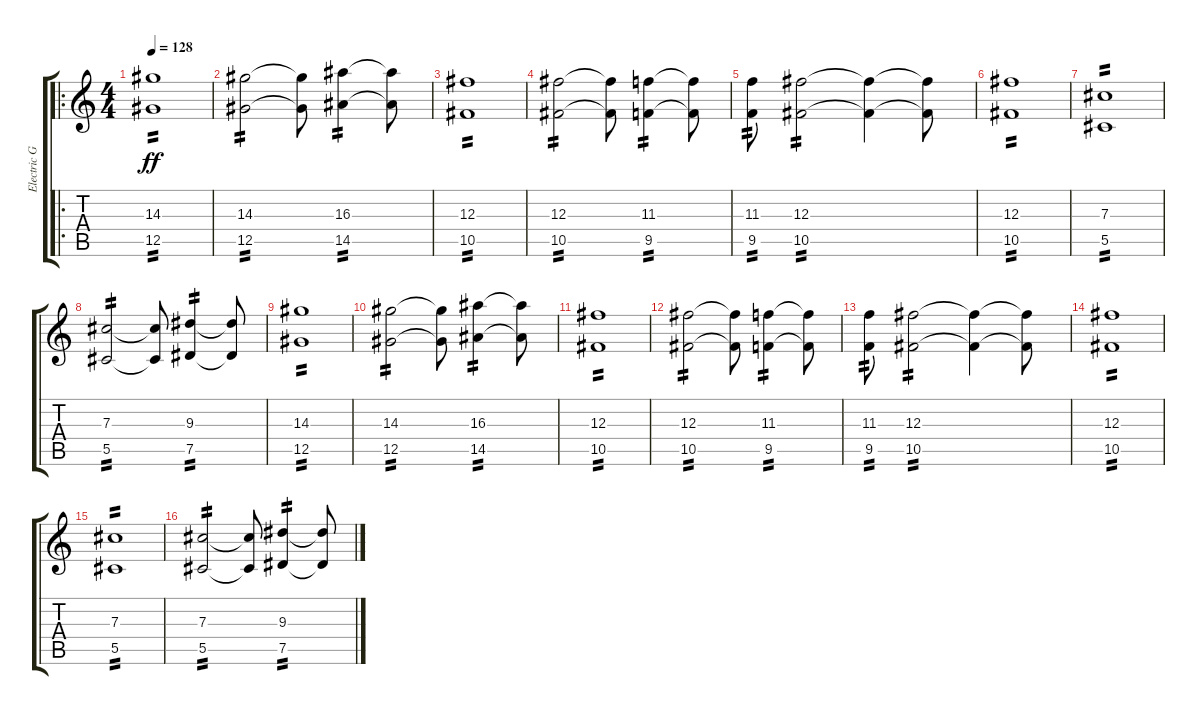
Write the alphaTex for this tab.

\track ("Electric Guitar 1" "Electric G") {instrument distortionguitar}
\staff {score tabs}
\tuning (Eb4 Bb3 Gb3 Db3 Ab2 Eb2) {hide}
\ro
\ts (4 4)
\tempo 128
\clef g2
\ks c
(14.3 12.5).1{tp 2 dy ff instrument distortionguitar} |
(14.3 12.5).2{tp 2} (14.3{t} 12.5{t}).8 (16.3 14.5).4{tp 2} (16.3{t} 14.5{t}).8 |
(12.3 10.5).1{tp 2} |
(12.3 10.5).2{tp 2} (12.3{t} 10.5{t}).8 (11.3 9.5).4{tp 2} (11.3{t} 9.5{t}).8 |
(11.3 9.5).8{tp 2} (12.3 10.5).2{tp 2} (12.3{t} 10.5{t}).4 (12.3{t} 10.5{t}).8 |
(12.3 10.5).1{tp 2} |
(7.3 5.5).1{tp 2} |
(7.3 5.5).2{tp 2} (7.3{t} 5.5{t}).8 (9.3 7.5).4{tp 2} (9.3{t} 7.5{t}).8 |
(14.3 12.5).1{tp 2} |
(14.3 12.5).2{tp 2} (14.3{t} 12.5{t}).8 (16.3 14.5).4{tp 2} (16.3{t} 14.5{t}).8 |
(12.3 10.5).1{tp 2} |
(12.3 10.5).2{tp 2} (12.3{t} 10.5{t}).8 (11.3 9.5).4{tp 2} (11.3{t} 9.5{t}).8 |
(11.3 9.5).8{tp 2} (12.3 10.5).2{tp 2} (12.3{t} 10.5{t}).4 (12.3{t} 10.5{t}).8 |
(12.3 10.5).1{tp 2} |
(7.3 5.5).1{tp 2} |
(7.3 5.5).2{tp 2} (7.3{t} 5.5{t}).8 (9.3 7.5).4{tp 2} (9.3{t} 7.5{t}).8
